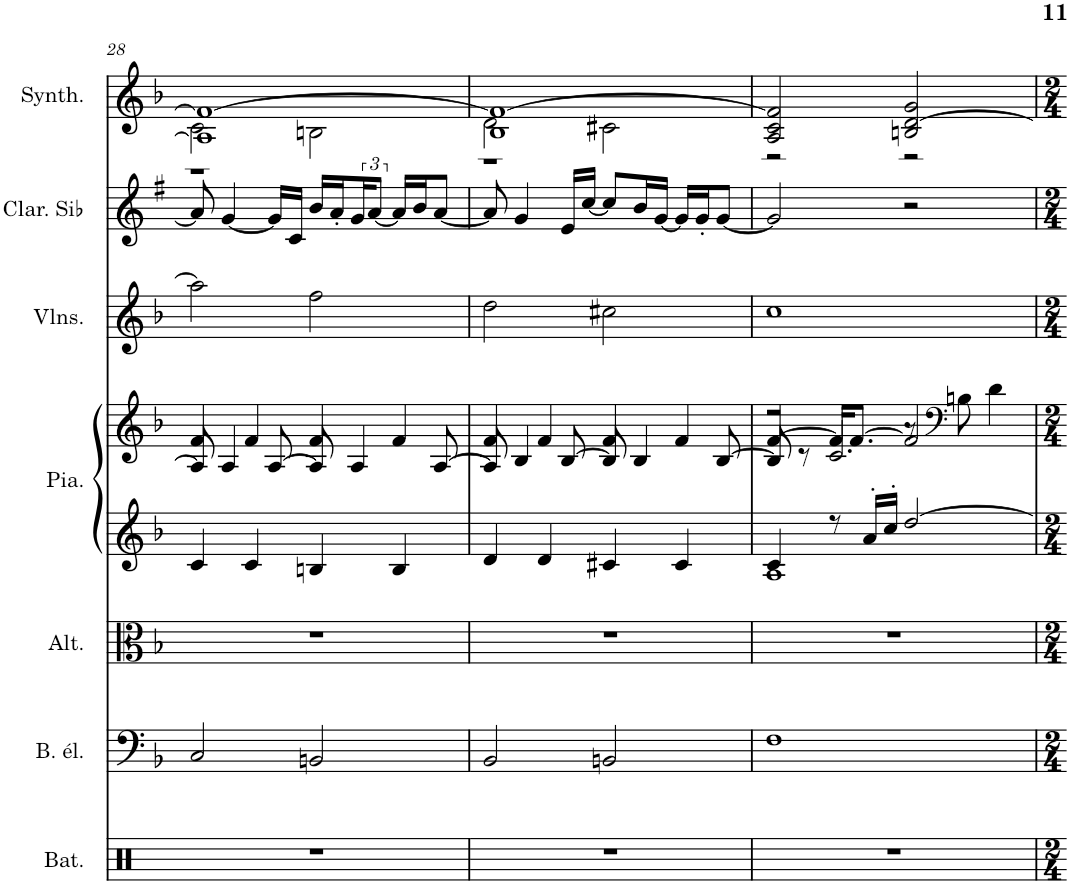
**kern	**kern	**kern	**kern	**kern	**kern	**kern	**kern
*part7	*part6	*part5	*part4	*part4	*part3	*part2	*part1
*staff8	*staff7	*staff6	*staff5	*staff4	*staff3	*staff2	*staff1
*I"Batterie, Drums	*I"Basse électrique à 5 cordes, Electric Bass (finger)	*I"Altos, String Ensemble 1	*I"Piano, Acoustic Grand Piano	*	*I"Violons, String Ensemble 1	*I"Clarinette en Sib	*I"Synthétiseur Pad, Pad 2 (warm)
*I'Bat.	*I'B. él.	*I'Alt.	*I'Pia.	*	*I'Vlns.	*I'Clar. Sib	*I'Synth.
!!LO:PB:g=z
*clefX	*clefF4	*clefC3	*clefG2	*clefG2	*clefG2	*clefG2	*clefG2
*	*Trd7c12	*	*	*	*	*Trd1c2	*
*k[]	*k[b-]	*k[b-]	*k[b-]	*k[b-]	*k[b-]	*k[f#]	*k[b-]
*M4/4	*M4/4	*M4/4	*M4/4	*M4/4	*M4/4	*M4/4	*M4/4
=28	=28	=28	=28	=28	=28	=28	=28
*	*	*	*	*^	*	*	*^
*	*	*	*	*	*	*	*	*	*^
1r	2C/	1r	4c/	4f/	8A/]	2aa\]	8a/]	1A] 1f_	2c\	1r
.	.	.	.	.	4A/	.	[4g/	.	.	.
.	.	.	4c/	4f/	.	.	.	.	.	.
.	.	.	.	.	[8A/	.	16g/LL]	.	.	.
.	.	.	.	.	.	.	16c/JJ	.	.	.
.	2BBn/	.	4Bn/	4f/	8A/]	2ff\	16b/LL	.	2Bn\	.
.	.	.	.	.	.	.	16a'/	.	.	.
.	.	.	.	.	4A/	.	24g/J	.	.	.
.	.	.	.	.	.	.	[12a/J	.	.	.
.	.	.	4B/	4f/	.	.	16a/LL]	.	.	.
.	.	.	.	.	.	.	16b/J	.	.	.
.	.	.	.	.	[8A/	.	[8a/J	.	.	.
=29	=29	=29	=29	=29	=29	=29	=29	=29	=29	=29
1r	2BB-/	1r	4d/	4f/	8A/]	2dd\	8a/]	1B- 1f_	2d\	1r
.	.	.	.	.	4B-/	.	4g/	.	.	.
.	.	.	4d/	4f/	.	.	.	.	.	.
.	.	.	.	.	[8B-/	.	16e/LL	.	.	.
.	.	.	.	.	.	.	[16cc/JJ	.	.	.
.	2BBn/	.	4c#X/	4f/	8B-/]	2cc#X\	8cc/L]	.	2c#X\	.
.	.	.	.	.	4B-/	.	16b/L	.	.	.
.	.	.	.	.	.	.	[16g/JJ	.	.	.
.	.	.	4c#/	4f/	.	.	16g/LL]	.	.	.
.	.	.	.	.	.	.	16g'/J	.	.	.
.	.	.	.	.	[8B-/	.	[8g/J	.	.	.
*	*	*	*	*	*	*	*	*	*v	*v
=30	=30	=30	=30	=30	=30	=30	=30	=30	=30
*	*	*	*^	*	*^	*	*	*	*
1r	1F	1r	4c/	1A	[4f/	2r	8B-/]	1cc	2g/]	2A/ 2c/ 2f/]	2r
.	.	.	.	.	.	.	8r	.	.	.	.
.	.	.	8r	.	16f/KL]	.	2.c/	.	.	.	.
.	.	.	.	.	[8.f/J	.	.	.	.	.	.
.	.	.	16a'/LL	.	.	.	.	.	.	.	.
.	.	.	16cc'/JJ	.	.	.	.	.	.	.	.
.	.	.	[2dd/	.	2f/]	8r	.	.	2r	2Bn/ [2d/ 2g/	2r
*	*	*	*	*	*clefF4	*	*	*	*	*	*
.	.	.	.	.	.	8Bn\	.	.	.	.	.
.	.	.	.	.	.	4d\	.	.	.	.	.
*	*	*	*v	*v	*	*	*	*	*	*v	*v
*	*	*	*	*v	*v	*v	*	*	*
=	=	=	=	=	=	=	=
*-	*-	*-	*-	*-	*-	*-	*-
